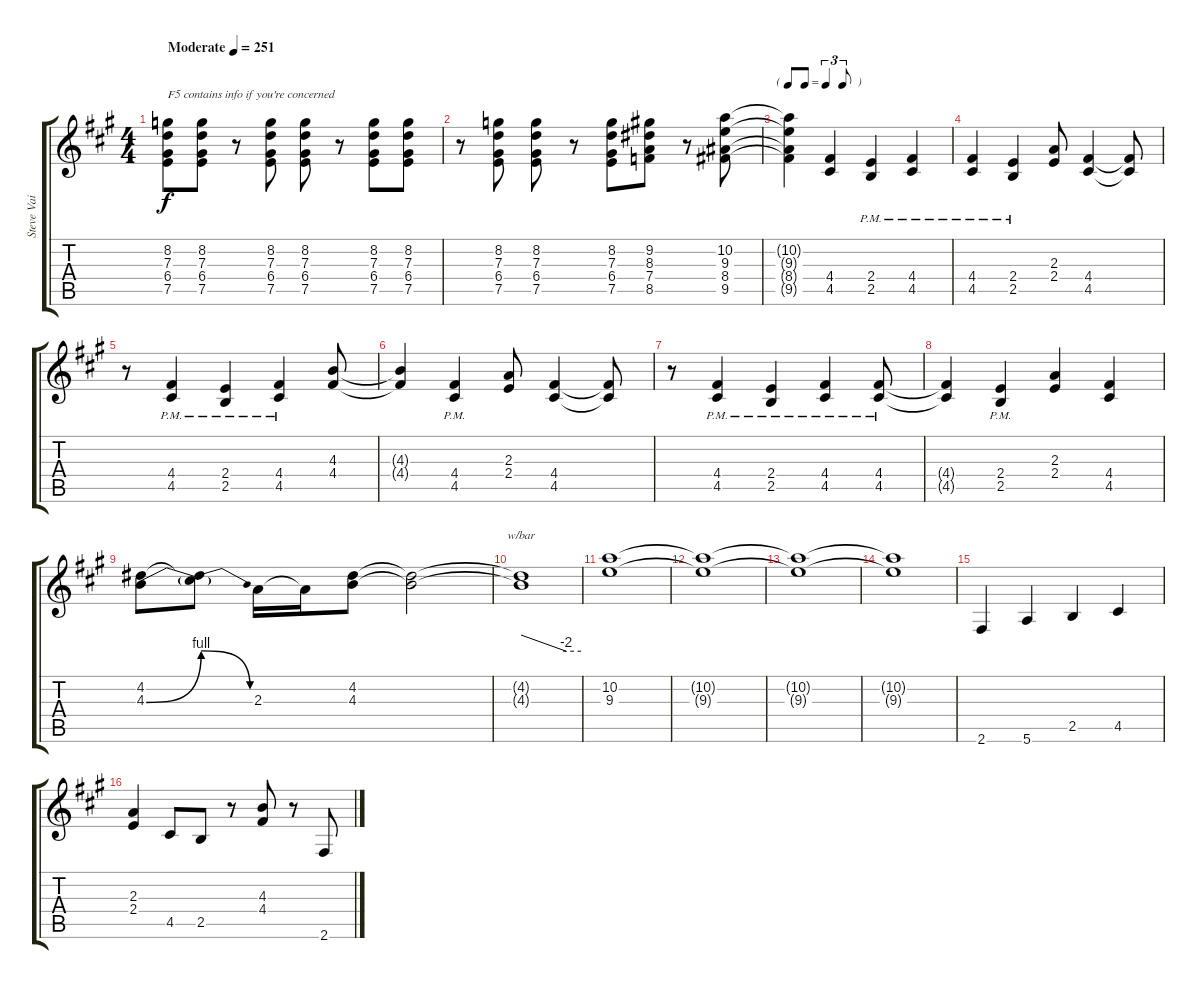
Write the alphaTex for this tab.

\track ("Steve Vai" "Steve Vai") {instrument distortionguitar}
\staff {score tabs}
\tuning (E4 B3 G3 D3 A2 E2) {hide}
\ts (4 4)
\tempo (251 "Moderate")
\clef g2
\ks f#minor
(8.2 7.3 6.4 7.5).8{txt "F5 contains info if you're concerned" dy f instrument distortionguitar} (8.2 7.3 6.4 7.5).8 r.8 (8.2 7.3 6.4 7.5).8 (8.2 7.3 6.4 7.5).8 r.8 (8.2 7.3 6.4 7.5).8 (8.2 7.3 6.4 7.5).8 |
r.8 (8.2 7.3 6.4 7.5).8 (8.2 7.3 6.4 7.5).8 r.8 (8.2 7.3 6.4 7.5).8 (9.2 8.3 7.4 8.5).8 r.8 (10.2 9.3 8.4 9.5).8 |
\tf triplet8th
(10.2{t} 9.3{t} 8.4{t} 9.5{t}).4 (4.4 4.5).4 (2.4{pm} 2.5{pm}).4 (4.4{pm} 4.5{pm}).4 |
(4.4{pm} 4.5{pm}).4 (2.4{pm} 2.5{pm}).4 (2.3 2.4).8 (4.4 4.5).4 (4.4{t} 4.5{t}).8 |
r.8 (4.4{pm} 4.5{pm}).4 (2.4{pm} 2.5{pm}).4 (4.4{pm} 4.5{pm}).4 (4.3 4.4).8 |
(4.3{t} 4.4{t}).4 (4.4{pm} 4.5{pm}).4 (2.3 2.4).8 (4.4 4.5).4 (4.4{t} 4.5{t}).8 |
r.8 (4.4{pm} 4.5{pm}).4 (2.4{pm} 2.5{pm}).4 (4.4{pm} 4.5{pm}).4 (4.4{pm} 4.5{pm}).8 |
(4.4{t} 4.5{t}).4 (2.4{pm} 2.5{pm}).4 (2.3 2.4).4 (4.4 4.5).4 |
(4.2 4.3{be (bend 0 0 60 4)}).8 (4.2{t} 4.3{be (release 0 4 60 0) t}).8 2.3.16 2.3{t}.16 (4.2 4.3).8 (4.2{t} 4.3{t}).2 |
(4.2{t} 4.3{t}).1{tbe (custom default 0 0 45 -8 60 -8)} |
(10.2 9.3).1 |
(10.2{t} 9.3{t}).1 |
(10.2{t} 9.3{t}).1 |
(10.2{t} 9.3{t}).1 |
2.6.4 5.6.4 2.5.4 4.5.4 |
(2.3 2.4).4 4.5.8 2.5.8 r.8 (4.3 4.4).8 r.8 2.6.8
